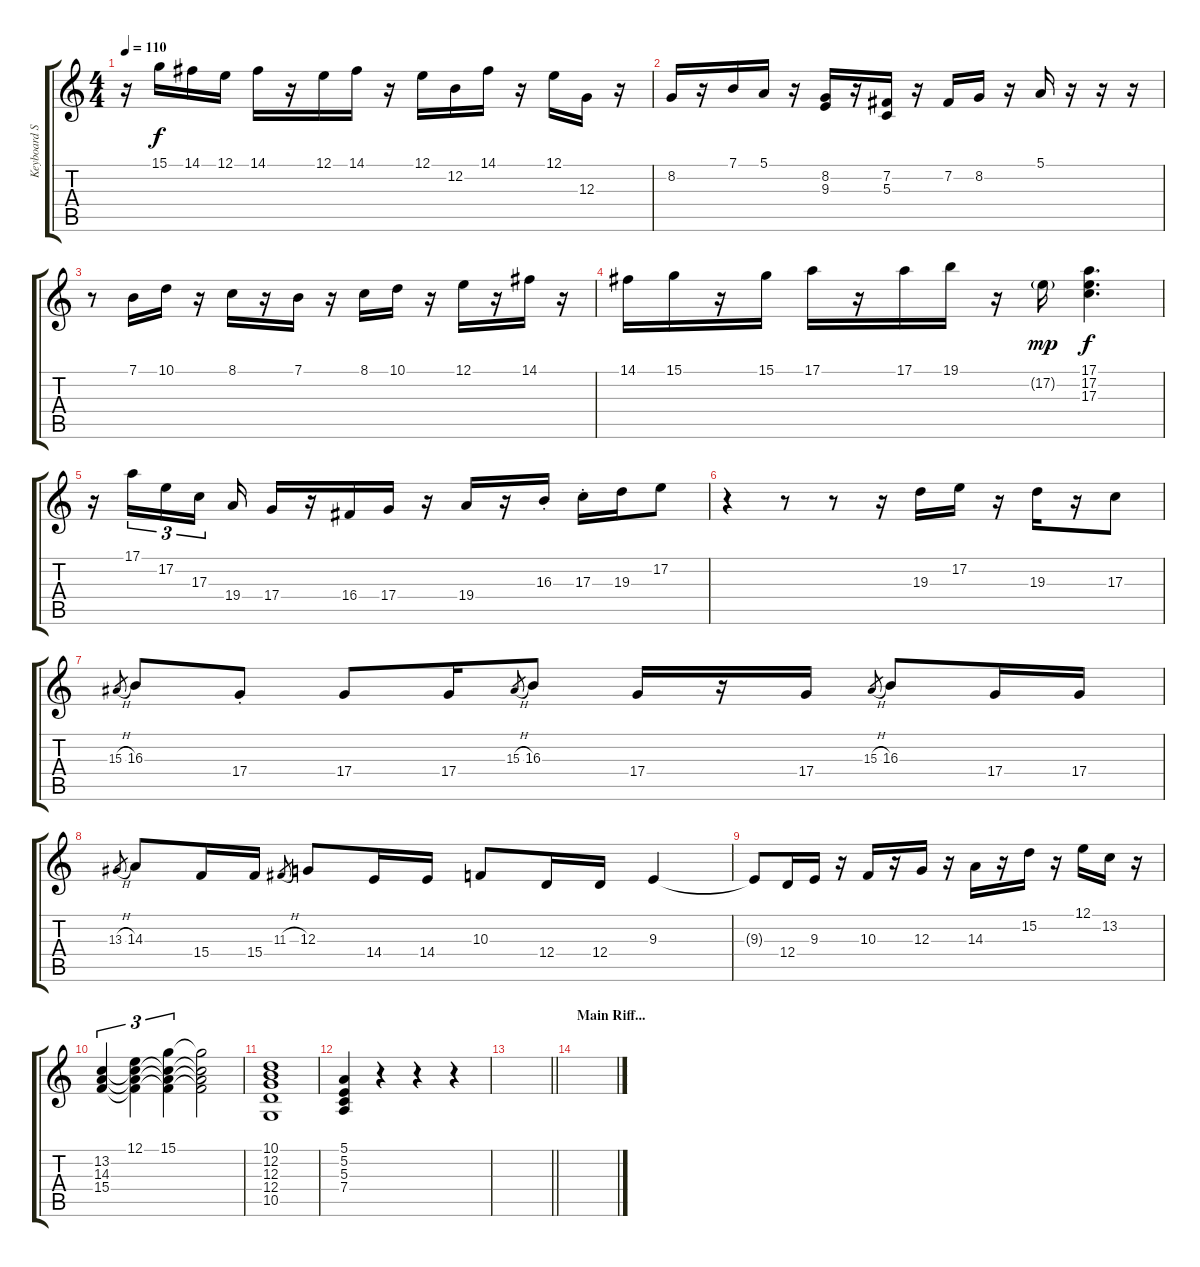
\track ("Keyboard Solo" "Keyboard S") {instrument electricpiano2}
\staff {score tabs}
\tuning (E4 B3 G3 D3 A2 E2) {hide}
\ts (4 4)
\tempo 110
\clef g2
\ks c
r.16{dy f} 15.1.16 14.1.16 12.1.16 14.1.16 r.16 12.1.16 14.1.16 r.16 12.1.16 12.2.16 14.1.16 r.16 12.1.16 12.3.16 r.16 |
8.2.16 r.16 7.1.16 5.1.16 r.16 (8.2 9.3).16 r.16 (7.2 5.3).16 r.16 7.2.16 8.2.16 r.16 5.1.16 r.16 r.16 r.16 |
r.8 7.1.16 10.1.16 r.16 8.1.16 r.16 7.1.16 r.16 8.1.16 10.1.16 r.16 12.1.16 r.16 14.1.16 r.16 |
14.1.16 15.1.16 r.16 15.1.16 17.1.16 r.16 17.1.16 19.1.16 r.16 17.2{g}.16{dy mp} (17.1 17.2 17.3).4{d dy f} |
r.16 17.1.16{tu (3 2)} 17.2.16{tu (3 2)} 17.3.16{tu (3 2) beam splitsecondary} 19.4.16 17.4.16 r.16 16.4.16 17.4.16 r.16 19.4.16 r.16 16.3{st}.16 17.3{st}.16 19.3.16 17.2.8 |
r.4 r.8 r.8 r.16 19.3.16 17.2.16 r.16 19.3.16 r.16 17.3.8 |
15.3{h}.8{gr} 16.3.8 17.4{st}.8 17.4.8 17.4.16 15.3{h}.8{gr} 16.3.8 17.4.16 r.16 17.4.16 15.3{h}.8{gr} 16.3.8 17.4.16 17.4.16 |
13.3{h}.8{gr} 14.3.8 15.4.16 15.4.16 11.3{h}.8{gr} 12.3.8 14.4.16 14.4.16 10.3.8 12.4.16 12.4.16 9.3.4 |
9.3{t}.8 12.4.16 9.3.16 r.16 10.3.16 r.16 12.3.16 r.16 14.3.16 r.16 15.2.16 r.16 12.1.16 13.2.16 r.16 |
(13.2 14.3 15.4).4{tu (3 2)} (12.1 13.2{t} 14.3{t} 15.4{t}).4{tu (3 2)} (15.1 13.2{t} 14.3{t} 15.4{t}).4{tu (3 2)} (15.1{t} 13.2{t} 14.3{t} 15.4{t}).2 |
(10.1 12.2 12.3 12.4 10.5).1 |
(5.1 5.2 5.3 7.4).4 r.4 r.4 r.4 |
\barLineRight lightlight
|
\section ("" "Main Riff...")
